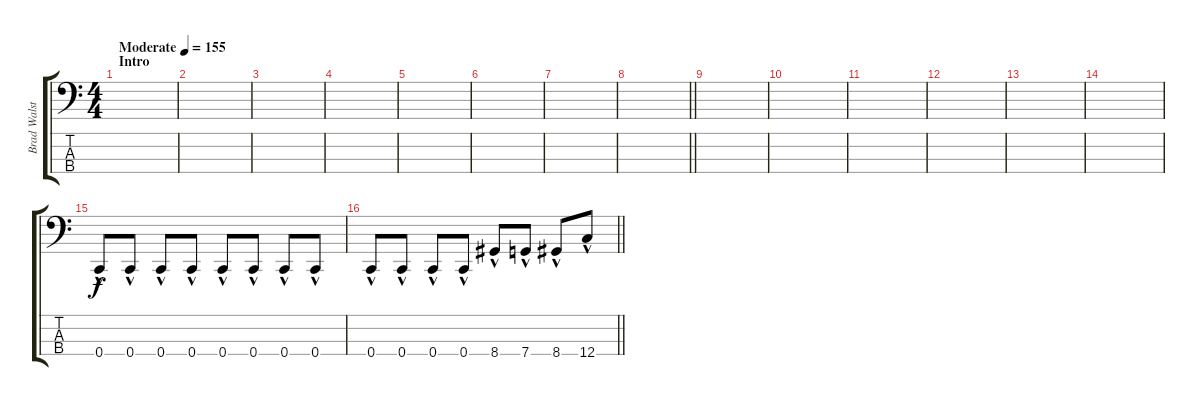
\track ("Brad Walst" "Brad Walst") {instrument electricbassfinger}
\staff {score tabs}
\tuning (F2 C2 G1 C1) {hide}
\ts (4 4)
\section ("" "Intro")
\tempo (155 "Moderate")
\clef f4
\ks c
|
|
|
|
|
|
|
\barLineRight lightlight
|
\section ("" "")
|
|
|
|
|
|
0.4{hac}.8 0.4{hac}.8 0.4{hac}.8 0.4{hac}.8 0.4{hac}.8 0.4{hac}.8 0.4{hac}.8 0.4{hac}.8 |
\barLineRight lightlight
0.4{hac}.8 0.4{hac}.8 0.4{hac}.8 0.4{hac}.8 8.4{hac}.8 7.4{hac}.8 8.4{hac}.8 12.4{hac}.8
